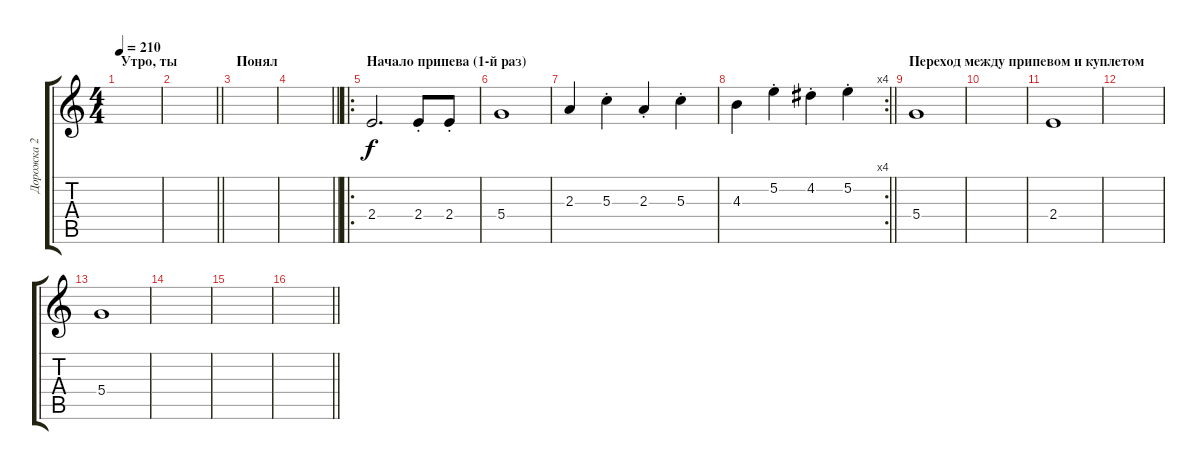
\track ("Дорожка 2" "Дорожка 2") {instrument overdrivenguitar}
\staff {score tabs}
\tuning (E4 B3 G3 D3 A2 E2) {hide}
\ts (4 4)
\section ("" "Утро, ты")
\tempo 210
\clef g2
\ks c
|
\barLineRight lightlight
|
\section ("" "Понял")
|
\barLineRight lightlight
|
\ro
\section ("" "Начало припева (1-й раз)")
2.4.2{d} 2.4{st}.8 2.4{st}.8 |
5.4.1 |
2.3.4 5.3{st}.4 2.3{st}.4 5.3{st}.4 |
\rc 4
\barLineRight lightlight
4.3.4 5.2{st}.4 4.2{st}.4 5.2{st}.4 |
\section ("" "Переход между припевом и куплетом")
5.4.1 |
|
2.4.1 |
|
5.4.1 |
|
|
\barLineRight lightlight
